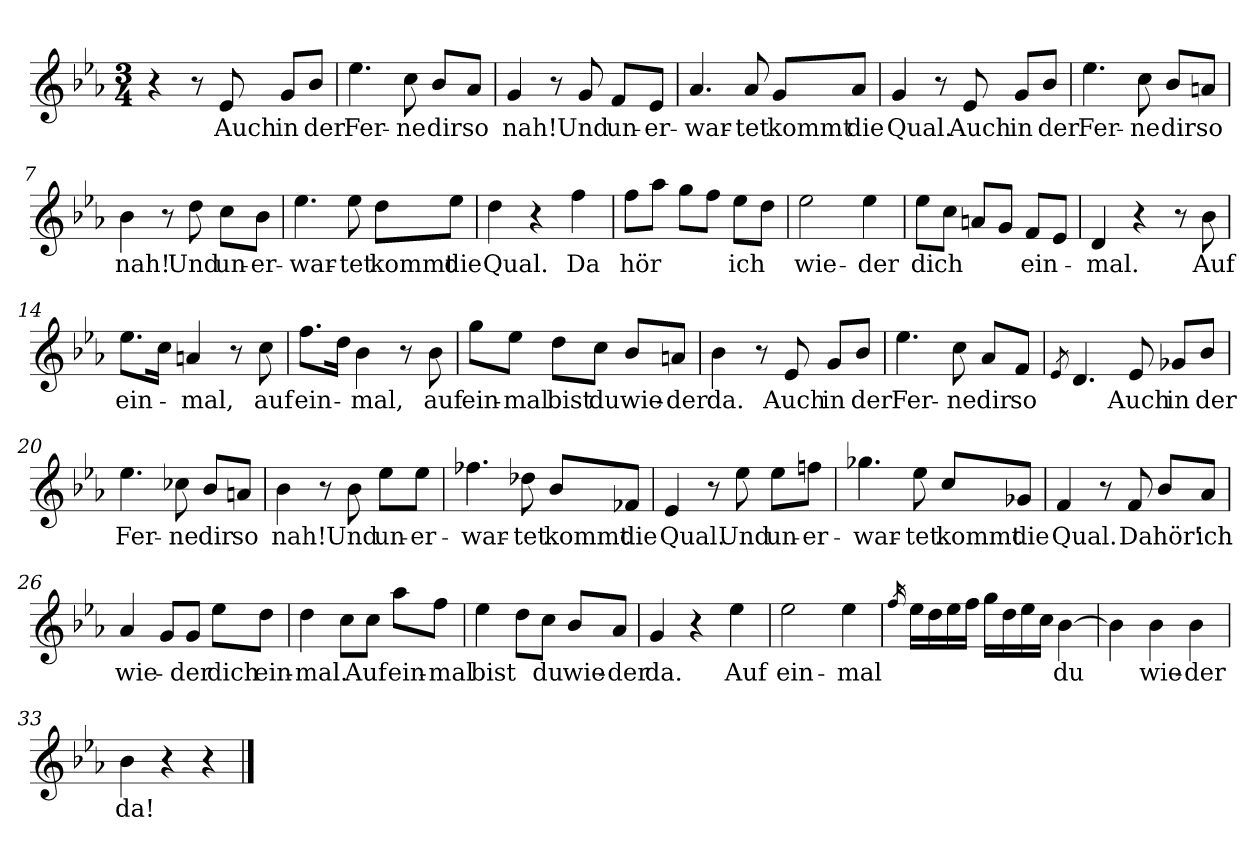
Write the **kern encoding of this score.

**kern	**text
*part1	*part1
*staff1	*staff1
*clefG2	*
*k[b-e-a-]	*
*M3/4	*
=1	=1
4r	.
8r	.
!	!LO:LY:b
8e-/	Auch
!	!LO:LY:b
8g/L	in
!	!LO:LY:b
8b-/J	der
=2	=2
!	!LO:LY:b
4.ee-\	Fer-
!	!LO:LY:b
8cc\	-ne
!	!LO:LY:b
8b-/L	dir
!	!LO:LY:b
8a-/J	so
=3	=3
!	!LO:LY:b
4g/	nah!
8r	.
!	!LO:LY:b
8g/	Und
!	!LO:LY:b
8f/L	un-
!	!LO:LY:b
8e-/J	-er-
=4	=4
!	!LO:LY:b
4.a-/	-war-
!	!LO:LY:b
8a-/	-tet
!	!LO:LY:b
8g/L	kommt
!	!LO:LY:b
8a-/J	die
=5	=5
!	!LO:LY:b
4g/	Qual.
8r	.
!	!LO:LY:b
8e-/	Auch
!	!LO:LY:b
8g/L	in
!	!LO:LY:b
8b-/J	der
=6	=6
!	!LO:LY:b
4.ee-\	Fer-
!	!LO:LY:b
8cc\	-ne
!	!LO:LY:b
8b-/L	dir
!	!LO:LY:b
8an/J	so
!!LO:LB:g=z
=7	=7
!	!LO:LY:b
4b-\	nah!
8r	.
!	!LO:LY:b
8dd\	Und
!	!LO:LY:b
8cc\L	un-
!	!LO:LY:b
8b-\J	-er-
=8	=8
!	!LO:LY:b
4.ee-\	-war-
!	!LO:LY:b
8ee-\	-tet
!	!LO:LY:b
8dd\L	kommt
!	!LO:LY:b
8ee-\J	die
=9	=9
!	!LO:LY:b
4dd\	Qual.
4r	.
!	!LO:LY:b
4ff\	Da
=10	=10
!	!LO:LY:b
8ff\L	hör
8aa-\J	.
8gg\L	.
8ff\J	.
!	!LO:LY:b
8ee-\L	ich
8dd\J	.
=11	=11
!	!LO:LY:b
2ee-\	wie-
!	!LO:LY:b
4ee-\	-der
=12	=12
!	!LO:LY:b
8ee-\L	dich
8cc\J	.
8an/L	.
8g/J	.
!	!LO:LY:b
8f/L	ein-
8e-/J	.
=13	=13
!	!LO:LY:b
4d/	-mal.
4r	.
8r	.
!	!LO:LY:b
8b-\	Auf
=14	=14
!	!LO:LY:b
8.ee-\L	ein-
16cc\Jk	.
!	!LO:LY:b
4an/	-mal,
8r	.
!	!LO:LY:b
8cc\	auf
!!LO:LB:g=z
=15	=15
!	!LO:LY:b
8.ff\L	ein-
16dd\Jk	.
!	!LO:LY:b
4b-\	-mal,
8r	.
!	!LO:LY:b
8b-\	auf
=16	=16
!	!LO:LY:b
8gg\L	ein-
!	!LO:LY:b
8ee-\J	-mal
!	!LO:LY:b
8dd\L	bist
!	!LO:LY:b
8cc\J	du
!	!LO:LY:b
8b-/L	wie-
!	!LO:LY:b
8an/J	-der
=17	=17
!	!LO:LY:b
4b-\	da.
8r	.
!	!LO:LY:b
8e-/	Auch
!	!LO:LY:b
8g/L	in
!	!LO:LY:b
8b-/J	der
=18	=18
!	!LO:LY:b
4.ee-\	Fer-
!	!LO:LY:b
8cc\	-ne
!	!LO:LY:b
8a-/L	dir
!	!LO:LY:b
8f/J	so
=19	=19
8qe-/	.
4.d/	.
!	!LO:LY:b
8e-/	Auch
!	!LO:LY:b
8g-X/L	in
!	!LO:LY:b
8b-/J	der
=20	=20
!	!LO:LY:b
4.ee-\	Fer-
!	!LO:LY:b
8cc-X\	-ne
!	!LO:LY:b
8b-/L	dir
!	!LO:LY:b
8an/J	so
!!LO:LB:g=z
=21	=21
!	!LO:LY:b
4b-\	nah!
8r	.
!	!LO:LY:b
8b-\	Und
!	!LO:LY:b
8ee-\L	un-
!	!LO:LY:b
8ee-\J	-er-
=22	=22
!	!LO:LY:b
4.ff-X\	-war-
!	!LO:LY:b
8dd-X\	-tet
!	!LO:LY:b
8b-/L	kommt
!	!LO:LY:b
8f-X/J	die
=23	=23
!	!LO:LY:b
4e-/	Qual.
8r	.
!	!LO:LY:b
8ee-\	Und
!	!LO:LY:b
8ee-\L	un-
!	!LO:LY:b
8ffn\J	-er-
=24	=24
!	!LO:LY:b
4.gg-X\	-war-
!	!LO:LY:b
8ee-\	-tet
!	!LO:LY:b
8cc/L	kommt
!	!LO:LY:b
8g-X/J	die
=25	=25
!	!LO:LY:b
4f/	Qual.
8r	.
!	!LO:LY:b
8f/	Da
!	!LO:LY:b
8b-/L	hör'
!	!LO:LY:b
8a-/J	ich
=26	=26
!	!LO:LY:b
4a-/	wie-
8g/L	.
!	!LO:LY:b
8g/J	-der
!	!LO:LY:b
8ee-\L	dich
!	!LO:LY:b
8dd\J	ein-
!!LO:LB:g=z
=27	=27
!	!LO:LY:b
4dd\	-mal.
8cc\L	.
!	!LO:LY:b
8cc\J	Auf
!	!LO:LY:b
8aa-\L	ein-
!	!LO:LY:b
8ff\J	-mal
=28	=28
!	!LO:LY:b
4ee-\	bist
8dd\L	.
!	!LO:LY:b
8cc\J	du
!	!LO:LY:b
8b-/L	wie-
!	!LO:LY:b
8a-/J	-der
=29	=29
!	!LO:LY:b
4g/	da.
4r	.
!	!LO:LY:b
4ee-\	Auf
=30	=30
!	!LO:LY:b
2ee-\	ein-
!	!LO:LY:b
4ee-\	-mal
=31	=31
16qff/	.
16ee-\LL	.
16dd\	.
16ee-\	.
16ff\JJ	.
16gg\LL	.
16dd\	.
16ee-\	.
16cc\JJ	.
!	!LO:LY:b
[4b-\	du
=32	=32
4b-\]	.
!	!LO:LY:b
4b-\	wie-
!	!LO:LY:b
4b-\	-der
=33	=33
!	!LO:LY:b
4b-\	da!
4r	.
4r	.
==	==
*-	*-
